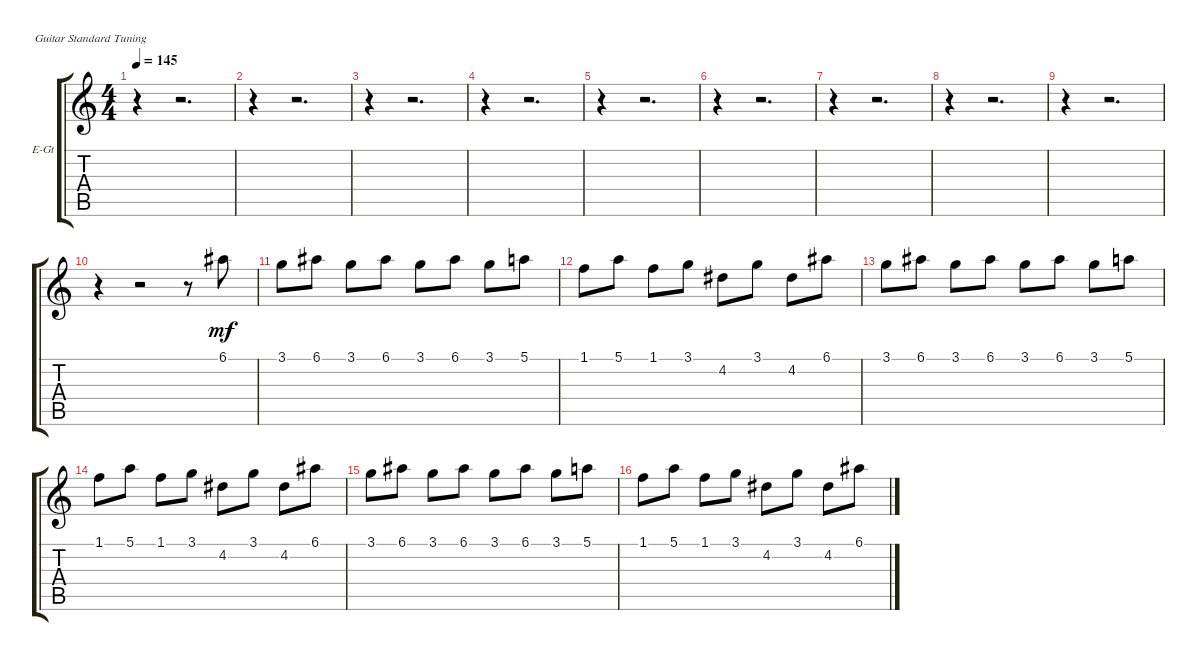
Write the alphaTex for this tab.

\bracketExtendMode groupsimilarinstruments
\firstSystemTrackNameOrientation horizontal
\otherSystemsTrackNameOrientation horizontal
\track ("Rock Guitar" "E-Gt") {instrument distortionguitar}
\staff {score tabs}
\tuning (E4 B3 G3 D3 A2 E2)
\ts (4 4)
\tempo 145
\clef g2
\scale
0.487395
\ks c
r.4{dy mf instrument distortionguitar} r.2{d} |
\scale
0.256303 r.4 r.2{d} |
\scale
0.256303 r.4 r.2{d} |
\scale
0.333333 r.4 r.2{d} |
\scale
0.333333 r.4 r.2{d} |
\scale
0.333333 r.4 r.2{d} |
\scale
0.333333 r.4 r.2{d} |
\scale
0.333333 r.4 r.2{d} |
\scale
0.333333 r.4 r.2{d} |
\scale
0.333333 r.4 r.2 r.8 6.1.8 |
\scale
0.333333 3.1.8 6.1.8 3.1.8 6.1.8 3.1.8 6.1.8 3.1.8 5.1.8 |
\scale
0.333333 1.1.8 5.1.8 1.1.8 3.1.8 4.2.8 3.1.8 4.2.8 6.1.8 |
\scale
0.333333 3.1.8 6.1.8 3.1.8 6.1.8 3.1.8 6.1.8 3.1.8 5.1.8 |
\scale
0.333333 1.1.8 5.1.8 1.1.8 3.1.8 4.2.8 3.1.8 4.2.8 6.1.8 |
\scale
0.333333 3.1.8 6.1.8 3.1.8 6.1.8 3.1.8 6.1.8 3.1.8 5.1.8 |
\scale
0.333333 1.1.8 5.1.8 1.1.8 3.1.8 4.2.8 3.1.8 4.2.8 6.1.8
